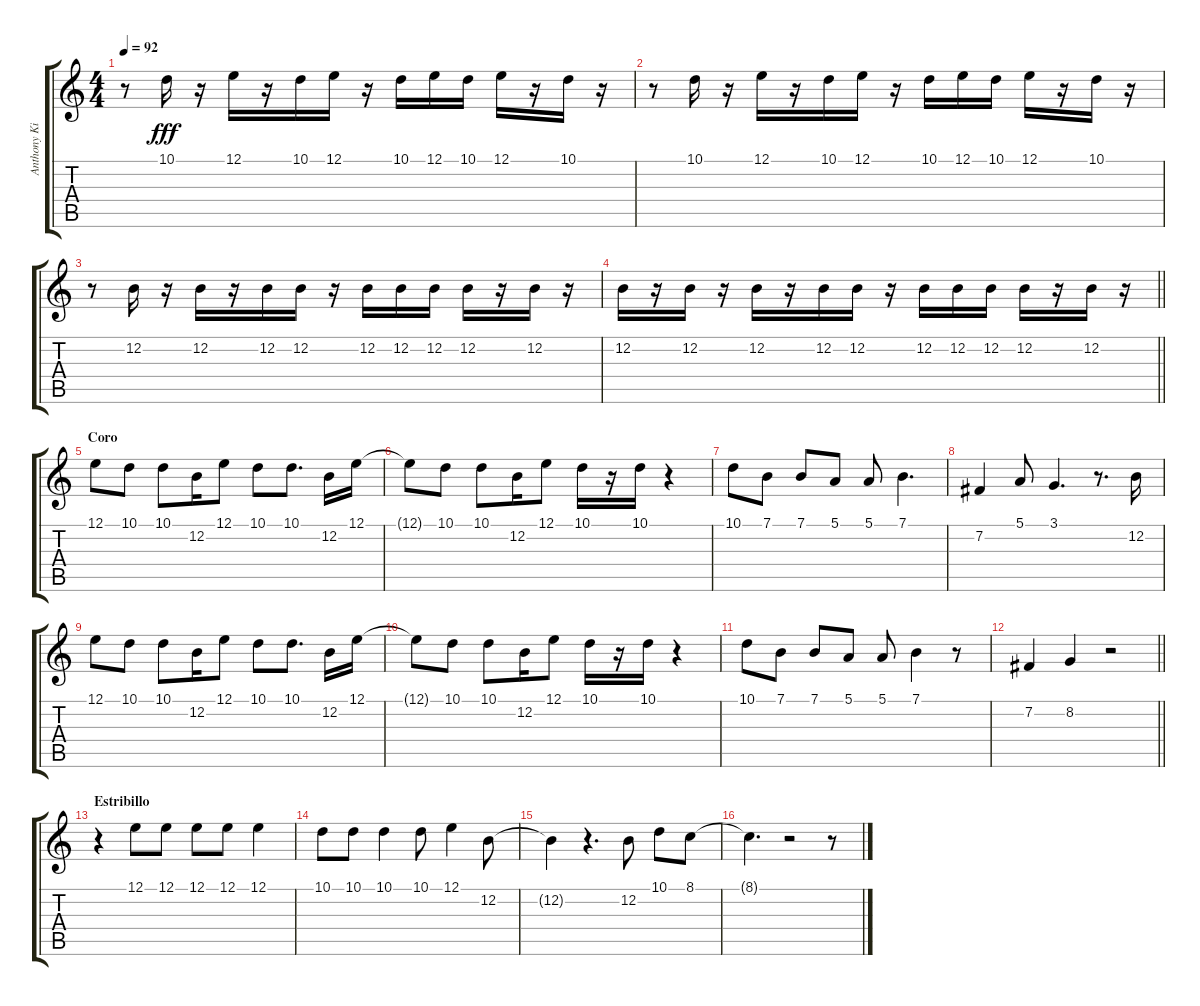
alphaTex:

\track ("Anthony Kiedis" "Anthony Ki") {instrument trumpet}
\staff {score tabs}
\tuning (E4 B3 G3 D3 A2 E2) {hide}
\ts (4 4)
\tempo 92
\clef g2
\ks c
r.8{dy fff} 10.1.16 r.16 12.1.16 r.16 10.1.16 12.1.16 r.16 10.1.16 12.1.16 10.1.16 12.1.16 r.16 10.1.16 r.16 |
r.8 10.1.16 r.16 12.1.16 r.16 10.1.16 12.1.16 r.16 10.1.16 12.1.16 10.1.16 12.1.16 r.16 10.1.16 r.16 |
r.8 12.2.16 r.16 12.2.16 r.16 12.2.16 12.2.16 r.16 12.2.16 12.2.16 12.2.16 12.2.16 r.16 12.2.16 r.16 |
\barLineRight lightlight
12.2.16 r.16 12.2.16 r.16 12.2.16 r.16 12.2.16 12.2.16 r.16 12.2.16 12.2.16 12.2.16 12.2.16 r.16 12.2.16 r.16 |
\section ("" "Coro")
12.1.8 10.1.8 10.1.8 12.2.16 12.1.8 10.1.8 10.1.8{d} 12.2.16 12.1.16 |
12.1{t}.8 10.1.8 10.1.8 12.2.16 12.1.8 10.1.16 r.16 10.1.16 r.4 |
10.1.8 7.1.8 7.1.8 5.1.8 5.1.8 7.1.4{d} |
7.2.4 5.1.8 3.1.4{d} r.8{d} 12.2.16 |
12.1.8 10.1.8 10.1.8 12.2.16 12.1.8 10.1.8 10.1.8{d} 12.2.16 12.1.16 |
12.1{t}.8 10.1.8 10.1.8 12.2.16 12.1.8 10.1.16 r.16 10.1.16 r.4 |
10.1.8 7.1.8 7.1.8 5.1.8 5.1.8 7.1.4 r.8 |
\barLineRight lightlight
7.2.4 8.2.4 r.2 |
\section ("" "Estribillo")
r.4 12.1.8 12.1.8 12.1.8 12.1.8 12.1.4 |
10.1.8 10.1.8 10.1.4 10.1.8 12.1.4 12.2.8 |
12.2{t}.4 r.4{d} 12.2.8 10.1.8 8.1.8 |
8.1{t}.4{d} r.2 r.8
